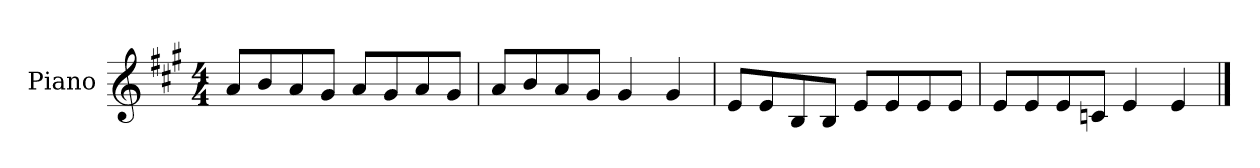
**kern
*part1
*staff1
*I"Piano
*I'P-no
*clefG2
*k[f#c#g#]
*M4/4
*MM90
=1
8a/L
8b/
8a/
8g#/J
8a/L
8g#/
8a/
8g#/J
=2
8a/L
8b/
8a/
8g#/J
4g#/
4g#/
=3
8e/L
8e/
8B/
8B/J
8e/L
8e/
8e/
8e/J
=4
8e/L
8e/
8e/
8cn/J
4e/
4e/
==
*-
